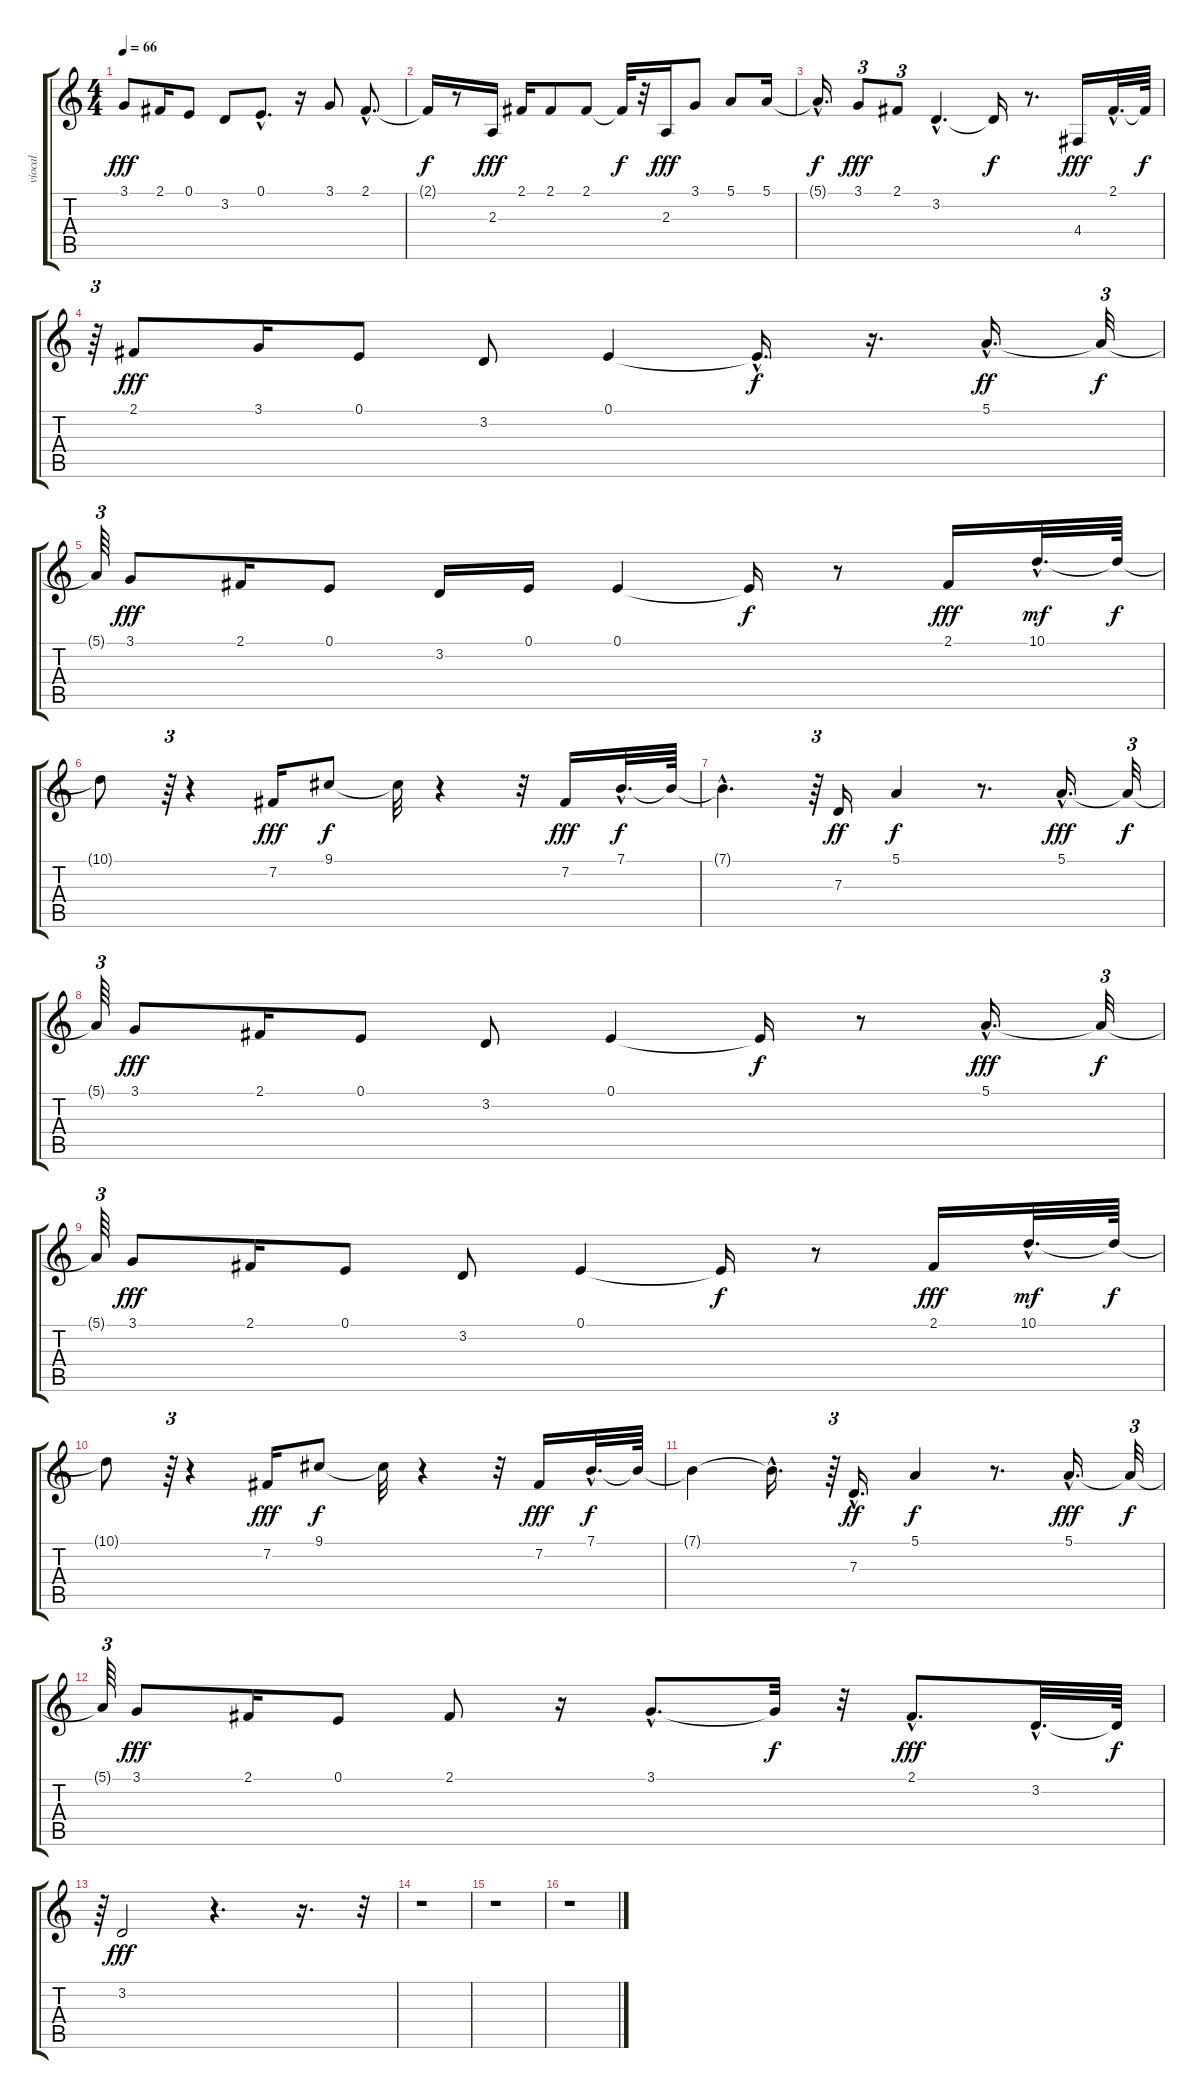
\track ("viocal" "viocal") {instrument piccolo}
\staff {score tabs}
\tuning (E4 B3 G3 D3 A2 E2) {hide}
\ts (4 4)
\tempo 66
\clef g2
\ks c
3.1.8{dy fff} 2.1.16 0.1.8 3.2.8 0.1{hac}.8{d} r.16 3.1.8 2.1{hac}.8{d} |
2.1{t}.16{dy f} r.8 2.3.16{dy fff} 2.1.16 2.1.8 2.1.8 2.1{t}.32{dy f} r.32 2.3.16{dy fff} 3.1.8 5.1.8 5.1.16 |
5.1{hac t}.16{d dy f} 3.1.8{tu (3 2) dy fff} 2.1.8{tu (3 2)} 3.2{hac}.4{d} 3.2{t}.16{dy f} r.8{d} 4.4.16{dy fff} 2.1{hac}.32{d} 2.1{t}.64{dy f} |
r.64{tu (3 2)} 2.1.8{dy fff} 3.1.16 0.1.8 3.2.8 0.1.4 0.1{hac t}.16{d dy f} r.16{d} 5.1{hac}.16{d dy ff} 5.1{t}.32{tu (3 2) dy f} |
5.1{t}.64{tu (3 2)} 3.1.8{dy fff} 2.1.16 0.1.8 3.2.16 0.1.16 0.1.4 0.1{t}.16{dy f} r.8 2.1.16{dy fff} 10.1{hac}.32{d dy mf} 10.1{t}.64{dy f} |
10.1{t}.8 r.64{tu (3 2)} r.4 7.2.16{dy fff} 9.1.8{dy f} 9.1{t}.32 r.4 r.32 7.2.16{dy fff} 7.1{hac}.32{d dy f} 7.1{t}.64 |
7.1{hac t}.4{d} r.64{tu (3 2)} 7.3.16{dy ff} 5.1.4{dy f} r.8{d} 5.1{hac}.16{d dy fff} 5.1{t}.32{tu (3 2) dy f} |
5.1{t}.64{tu (3 2)} 3.1.8{dy fff} 2.1.16 0.1.8 3.2.8 0.1.4 0.1{t}.16{dy f} r.8 5.1{hac}.16{d dy fff} 5.1{t}.32{tu (3 2) dy f} |
5.1{t}.64{tu (3 2)} 3.1.8{dy fff} 2.1.16 0.1.8 3.2.8 0.1.4 0.1{t}.16{dy f} r.8 2.1.16{dy fff} 10.1{hac}.32{d dy mf} 10.1{t}.64{dy f} |
10.1{t}.8 r.64{tu (3 2)} r.4 7.2.16{dy fff} 9.1.8{dy f} 9.1{t}.32 r.4 r.32 7.2.16{dy fff} 7.1{hac}.32{d dy f} 7.1{t}.64 |
7.1{t}.4 7.1{hac t}.16{d} r.64{tu (3 2)} 7.3{hac}.16{d dy ff} 5.1.4{dy f} r.8{d} 5.1{hac}.16{d dy fff} 5.1{t}.32{tu (3 2) dy f} |
5.1{t}.64{tu (3 2)} 3.1.8{dy fff} 2.1.16 0.1.8 2.1.8 r.16 3.1{hac}.8{d} 3.1{t}.32{dy f} r.32 2.1{hac}.8{d dy fff} 3.2{hac}.32{d} 3.2{t}.64{dy f} |
r.64{tu (3 2)} 3.2.2{dy fff} r.4{d} r.16{d} r.32{tu (3 2)} |
r.1 |
r.1 |
r.1
